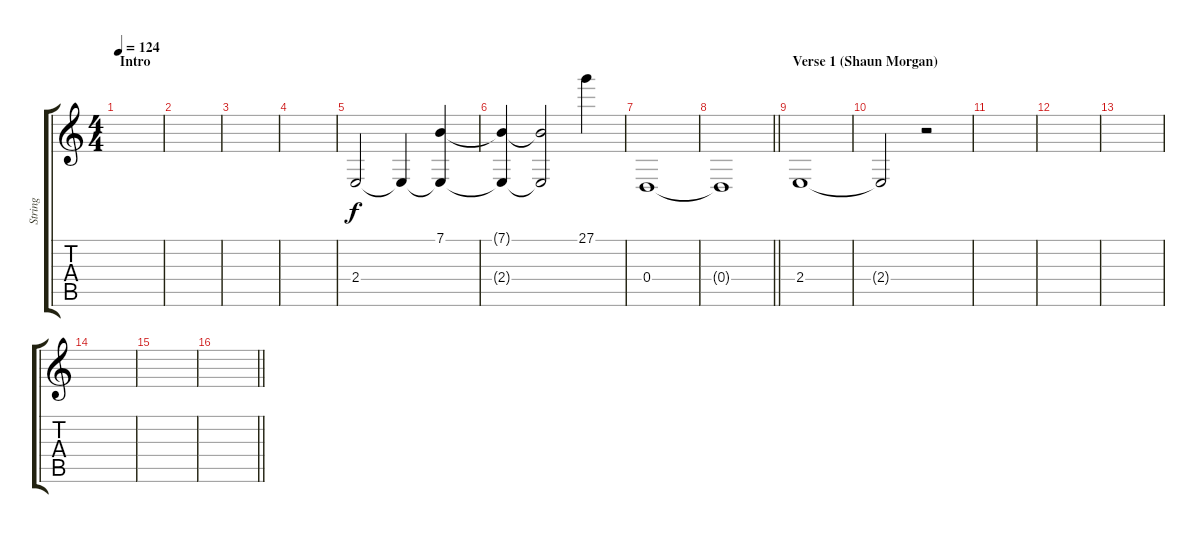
\track ("String" "String") {instrument stringensemble1}
\staff {score tabs}
\tuning (E4 B3 G3 D3 A2 E2) {hide}
\ts (4 4)
\section ("" "Intro")
\tempo 124
\clef g2
\ks c
|
|
|
|
2.4.2{volume 13} 2.4{t}.4{volume 5} (7.1 2.4{t}).4{volume 8} |
(7.1{t} 2.4{t}).4{volume 5} (7.1{t} 2.4{t}).2 27.1.4 |
0.4.1{volume 9} |
\barLineRight lightlight
0.4{t}.1 |
\section ("" "Verse 1 (Shaun Morgan)")
2.4.1 |
2.4{t}.2 r.2 |
|
|
|
|
|
\barLineRight lightlight
